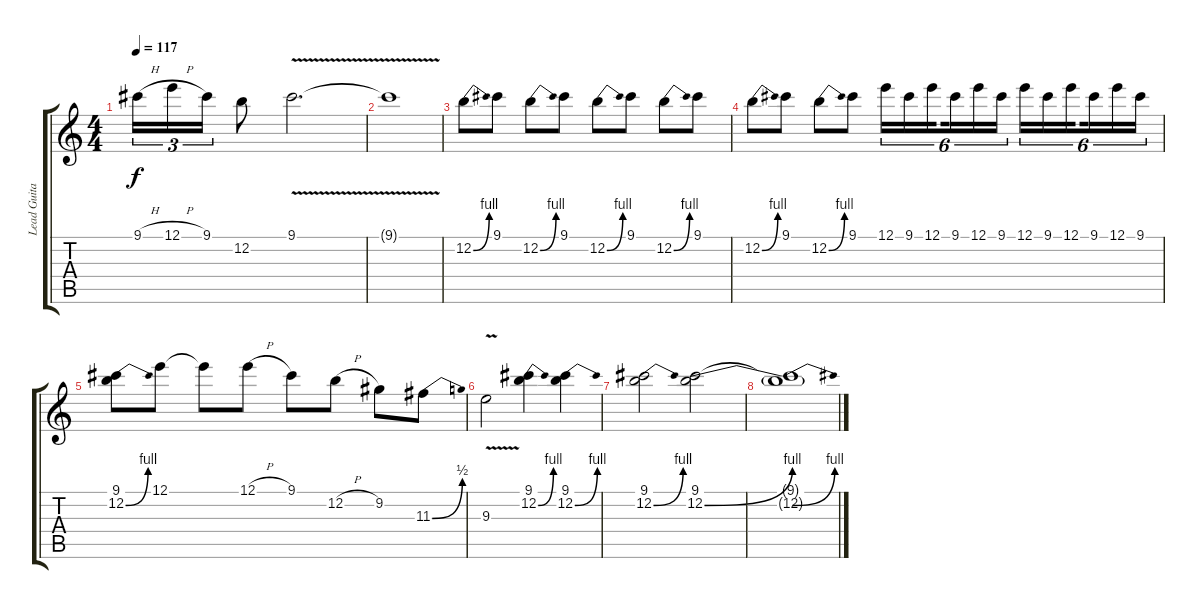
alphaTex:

\track ("Lead Guitar" "Lead Guita") {instrument distortionguitar}
\staff {score tabs}
\tuning (E4 B3 G3 D3 A2 E2) {hide}
\ts (4 4)
\tempo 117
\clef g2
\ks c
9.1{h}.16{tu (3 2) dy f} 12.1{h}.16{tu (3 2)} 9.1.16{tu (3 2)} 12.2.8 9.1{v}.2{d} |
9.1{t}.1 |
12.2{be (bend 0 0 60 4)}.8 9.1.8 12.2{be (bend 0 0 60 4)}.8 9.1.8 12.2{be (bend 0 0 60 4)}.8 9.1.8 12.2{be (bend 0 0 60 4)}.8 9.1.8 |
12.2{be (bend 0 0 60 4)}.8 9.1.8 12.2{be (bend 0 0 60 4)}.8{volume 10} 9.1.8 12.1.16{tu (6 4)} 9.1.16{tu (6 4)} 12.1.16{tu (6 4) volume 9 beam splitsecondary} 9.1.16{tu (6 4)} 12.1.16{tu (6 4)} 9.1.16{tu (6 4)} 12.1.16{tu (6 4) volume 7} 9.1.16{tu (6 4)} 12.1.16{tu (6 4) beam splitsecondary} 9.1.16{tu (6 4)} 12.1.16{tu (6 4)} 9.1.16{tu (6 4)} |
(9.1 12.2{be (bend 0 0 60 4)}).8{volume 6} 12.1.8 12.1{t}.8 12.1{h}.8{volume 5} 9.1.8 12.2{h}.8 9.2.8 11.3{be (bend 0 0 60 2)}.8 |
9.3{v}.2{volume 3} (9.1 12.2{be (bend 0 0 60 4)}).4{volume 2} (9.1 12.2{be (bend 0 0 60 4)}).4 |
(9.1 12.2{be (bend 0 0 60 4)}).2{volume 1} (9.1 12.2{be (bend 0 0 60 4)}).2{volume 0} |
(9.1{t} 12.2{be (bend 0 0 60 4) t}).1
